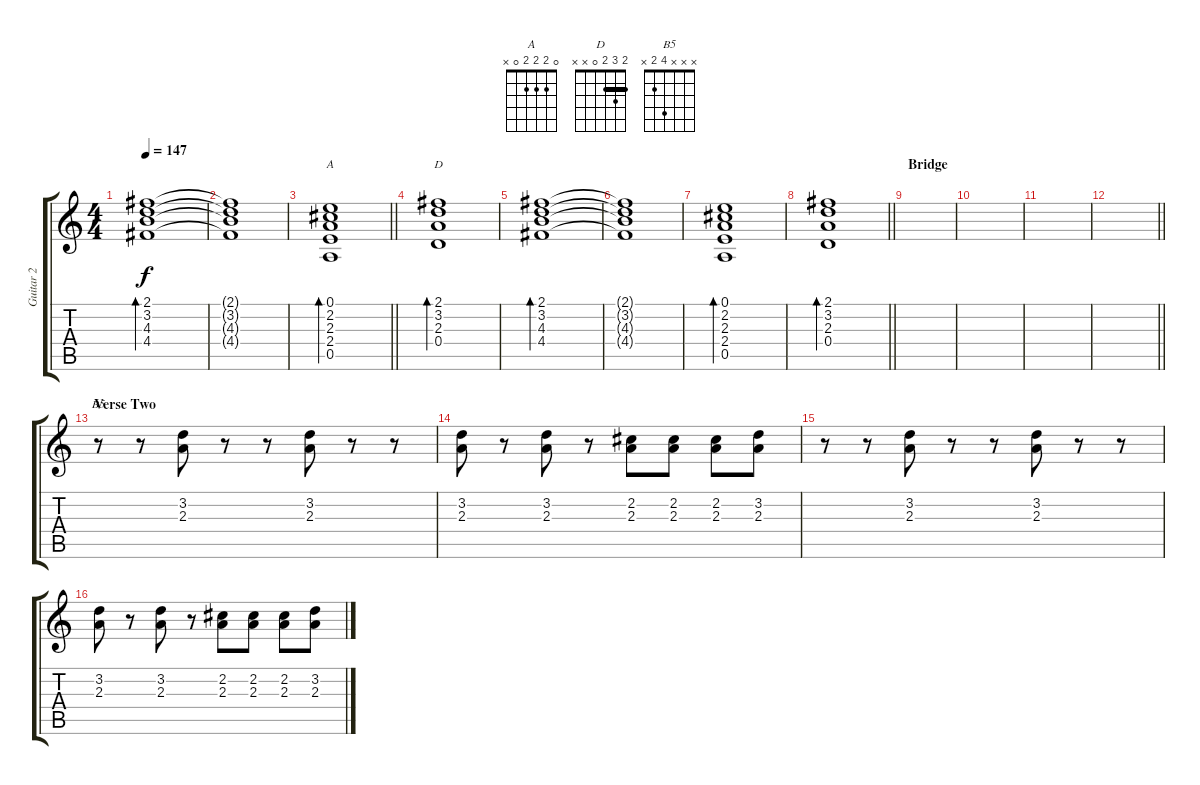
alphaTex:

\track ("Guitar 2" "Guitar 2") {instrument overdrivenguitar}
\staff {score tabs}
\tuning (E4 B3 G3 D3 A2 E2) {hide}
\chord ("A" 0 2 2 2 0 x)
\chord ("D" 2 3 2 0 x x) {barre 2}
\chord ("B5" x x x 4 2 x)
\ts (4 4)
\tempo 147
\clef g2
\ks c
(2.1 3.2 4.3 4.4).1{bd 240 dy f} |
(2.1{t} 3.2{t} 4.3{t} 4.4{t}).1 |
\barLineRight lightlight
(0.1 2.2 2.3 2.4 0.5).1{bd 240 ch "A"} |
(2.1 3.2 2.3 0.4).1{bd 240 ch "D"} |
(2.1 3.2 4.3 4.4).1{bd 240} |
(2.1{t} 3.2{t} 4.3{t} 4.4{t}).1 |
(0.1 2.2 2.3 2.4 0.5).1{bd 240} |
\barLineRight lightlight
(2.1 3.2 2.3 0.4).1{bd 240} |
\section ("" "Bridge")
|
|
|
\barLineRight lightlight
|
\section ("" "Verse Two")
r.8{ch "B5"} r.8 (3.2 2.3).8 r.8 r.8 (3.2 2.3).8 r.8 r.8 |
(3.2 2.3).8 r.8 (3.2 2.3).8 r.8 (2.2 2.3).8 (2.2 2.3).8 (2.2 2.3).8 (3.2 2.3).8 |
r.8 r.8 (3.2 2.3).8 r.8 r.8 (3.2 2.3).8 r.8 r.8 |
(3.2 2.3).8 r.8 (3.2 2.3).8 r.8 (2.2 2.3).8 (2.2 2.3).8 (2.2 2.3).8 (3.2 2.3).8
